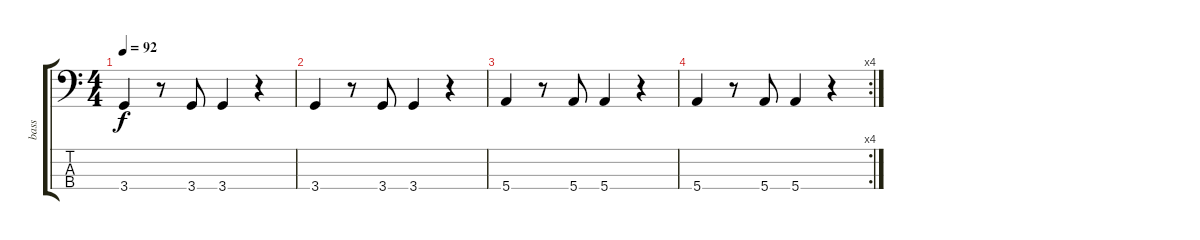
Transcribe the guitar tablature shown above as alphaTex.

\track ("bass" "bass") {instrument electricbassfinger}
\staff {score tabs}
\tuning (G2 D2 A1 E1) {hide}
\ts (4 4)
\tempo 92
\clef f4
\ks c
3.4.4{dy f} r.8 3.4.8 3.4.4 r.4 |
3.4.4 r.8 3.4.8 3.4.4 r.4 |
5.4.4 r.8 5.4.8 5.4.4 r.4 |
\rc 4
5.4.4 r.8 5.4.8 5.4.4 r.4
